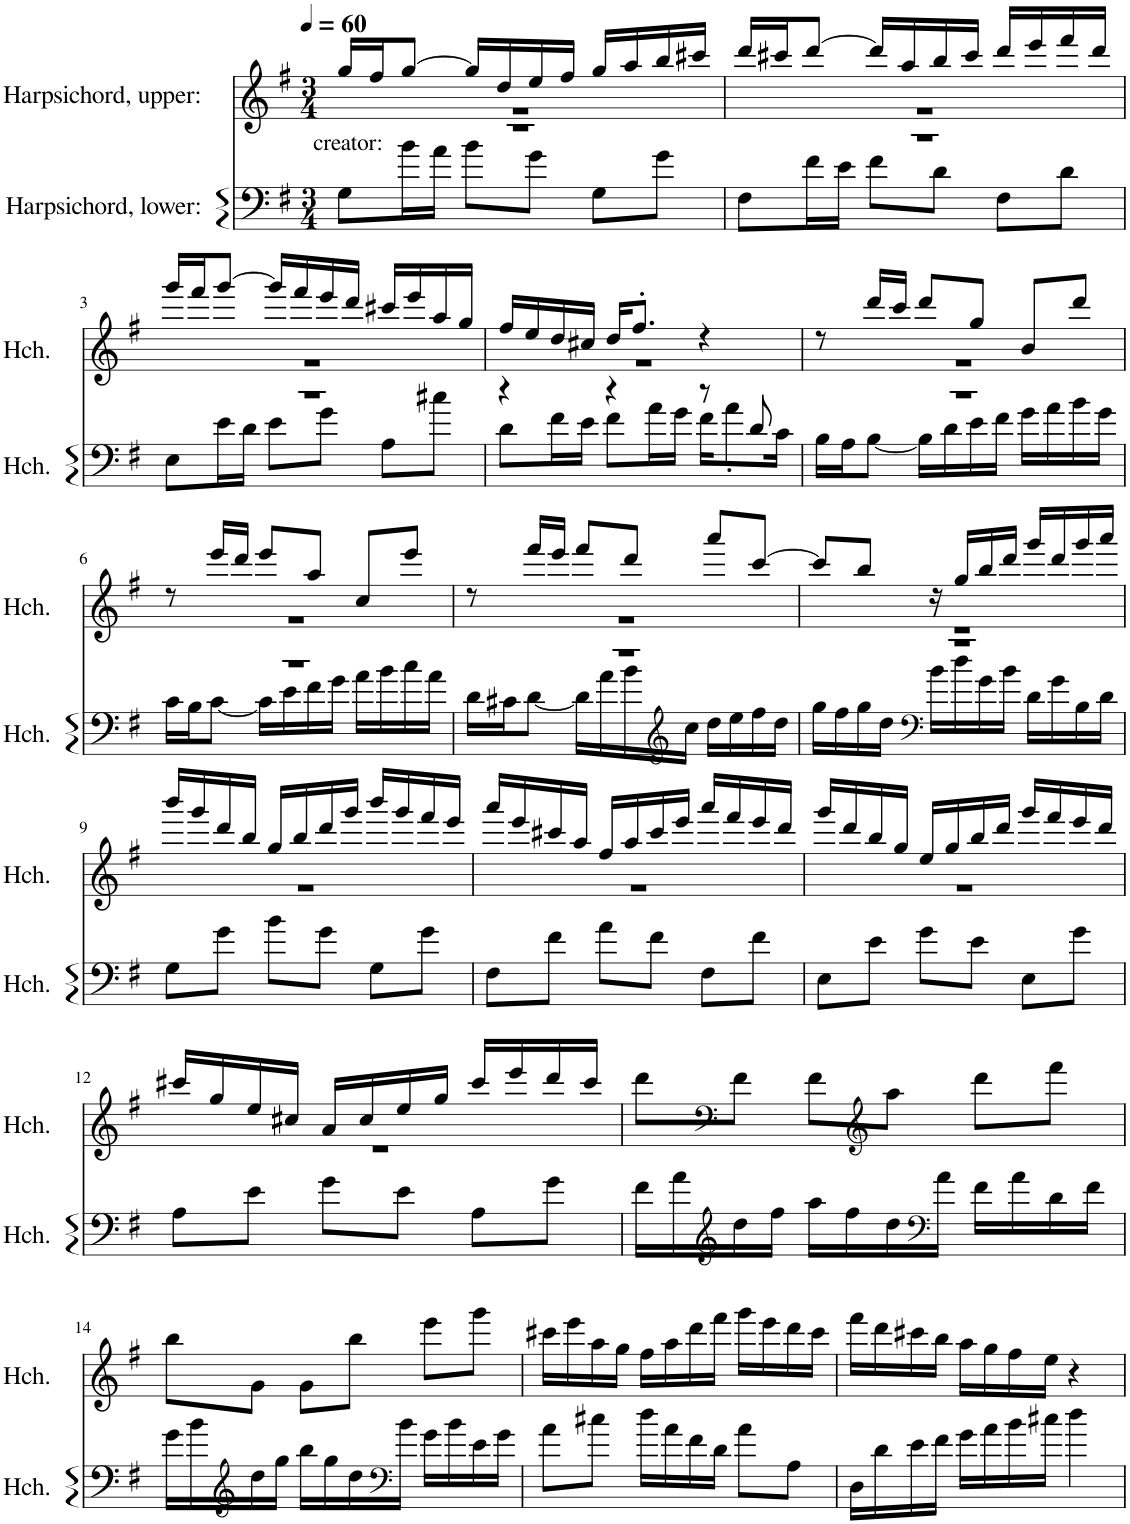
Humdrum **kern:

**kern	**kern	**text
*part2	*part1	*part1
*staff2	*staff1	*staff1
*I"Harpsichord, lower:	*I"Harpsichord, upper:	*
*I'Hch.	*I'Hch.	*
*clefF4	*clefG2	*
*k[f#]	*k[f#]	*
*M3/4	*M3/4	*
*MM60	*MM60	*
=1	=1	=1
*^	*	*
!	!	!	!LO:LY:b
*	*	*^	*
2.r	8G\L	16gg/LL	2.r	creator:
.	.	16ff#/J	.	.
.	16b\L	[8gg/J	.	.
.	16a\JJ	.	.	.
.	8b\L	16gg/LL]	.	.
.	.	16dd/	.	.
.	8g\J	16ee/	.	.
.	.	16ff#/JJ	.	.
.	8G\L	16gg/LL	.	.
.	.	16aa/	.	.
.	8g\J	16bb/	.	.
.	.	16ccc#X/JJ	.	.
=2	=2	=2	=2	=2
2.r	8F#\L	16ddd/LL	2.r	.
.	.	16ccc#X/J	.	.
.	16f#\L	[8ddd/J	.	.
.	16e\JJ	.	.	.
.	8f#\L	16ddd/LL]	.	.
.	.	16aa/	.	.
.	8d\J	16bb/	.	.
.	.	16ccc#/JJ	.	.
.	8F#\L	16ddd/LL	.	.
.	.	16eee/	.	.
.	8d\J	16fff#/	.	.
.	.	16ddd/JJ	.	.
!!LO:LB:g=z	!!
=3	=3	=3	=3	=3
2.r	8E\L	16ggg/LL	2.r	.
.	.	16fff#/J	.	.
.	16e\L	[8ggg/J	.	.
.	16d\JJ	.	.	.
.	8e\L	16ggg/LL]	.	.
.	.	16fff#/	.	.
.	8g\J	16eee/	.	.
.	.	16ddd/JJ	.	.
.	8A\L	16ccc#X/LL	.	.
.	.	16eee/	.	.
.	8cc#X\J	16aa/	.	.
.	.	16gg/JJ	.	.
=4	=4	=4	=4	=4
4r	8d\L	16ff#/LL	2.r	.
.	.	16ee/	.	.
.	16f#\L	16dd/	.	.
.	16e\JJ	16cc#X/JJ	.	.
4r	8f#\L	16dd/KL	.	.
.	.	8.ff#'/J	.	.
.	16a\L	.	.	.
.	16g\JJ	.	.	.
8r	16f#\KL	4r	.	.
.	8a'\	.	.	.
8d/	.	.	.	.
.	16c\Jk	.	.	.
=5	=5	=5	=5	=5
2.r	16B\LL	8r	2.r	.
.	16A\J	.	.	.
.	[8B\J	16ddd/LL	.	.
.	.	16ccc/JJ	.	.
.	16B\LL]	8ddd/L	.	.
.	16d\	.	.	.
.	16e\	8gg/J	.	.
.	16f#\JJ	.	.	.
.	16g\LL	8b/L	.	.
.	16a\	.	.	.
.	16b\	8ddd/J	.	.
.	16g\JJ	.	.	.
!!LO:LB:g=z	!!
=6	=6	=6	=6	=6
2.r	16c\LL	8r	2.r	.
.	16B\J	.	.	.
.	[8c\J	16eee/LL	.	.
.	.	16ddd/JJ	.	.
.	16c\LL]	8eee/L	.	.
.	16e\	.	.	.
.	16f#\	8aa/J	.	.
.	16g\JJ	.	.	.
.	16a\LL	8cc/L	.	.
.	16b\	.	.	.
.	16cc\	8eee/J	.	.
.	16a\JJ	.	.	.
=7	=7	=7	=7	=7
2.r	16d\LL	8r	2.r	.
.	16c#X\J	.	.	.
.	[8d\J	16fff#/LL	.	.
.	.	16eee/JJ	.	.
.	16d\LL]	8fff#/L	.	.
.	16a\	.	.	.
.	16b\	8ddd/J	.	.
*clefG2	*	*	*	*
.	16cc\JJ	.	.	.
.	16dd\LL	8aaa/L	.	.
.	16ee\	.	.	.
.	16ff#\	[8ccc/J	.	.
.	16dd\JJ	.	.	.
=8	=8	=8	=8	=8
2.r	16gg\LL	8ccc/L]	2.r	.
.	16ff#\	.	.	.
.	16gg\	8bb/J	.	.
.	16dd\JJ	.	.	.
*clefF4	*	*	*	*
.	16b\LL	16r	.	.
.	16dd\	16gg/LL	.	.
.	16g\	16bb/	.	.
.	16b\JJ	16ddd/JJ	.	.
.	16d\LL	16ggg/LL	.	.
.	16g\	16ddd/	.	.
.	16B\	16ggg/	.	.
.	16d\JJ	16aaa/JJ	.	.
*v	*v	*	*	*
!!LO:LB:g=z	!!
=9	=9	=9	=9
8G\L	16bbb/LL	2.r	.
.	16ggg/	.	.
8g\J	16ddd/	.	.
.	16bb/JJ	.	.
8b\L	16gg/LL	.	.
.	16bb/	.	.
8g\J	16ddd/	.	.
.	16ggg/JJ	.	.
8G\L	16bbb/LL	.	.
.	16ggg/	.	.
8g\J	16fff#/	.	.
.	16eee/JJ	.	.
=10	=10	=10	=10
8F#\L	16aaa/LL	2.r	.
.	16eee/	.	.
8f#\J	16ccc#X/	.	.
.	16aa/JJ	.	.
8a\L	16ff#/LL	.	.
.	16aa/	.	.
8f#\J	16ccc#/	.	.
.	16eee/JJ	.	.
8F#\L	16aaa/LL	.	.
.	16fff#/	.	.
8f#\J	16eee/	.	.
.	16ddd/JJ	.	.
=11	=11	=11	=11
8E\L	16ggg/LL	2.r	.
.	16ddd/	.	.
8e\J	16bb/	.	.
.	16gg/JJ	.	.
8g\L	16ee/LL	.	.
.	16gg/	.	.
8e\J	16bb/	.	.
.	16ddd/JJ	.	.
8E\L	16ggg/LL	.	.
.	16fff#/	.	.
8g\J	16eee/	.	.
.	16ddd/JJ	.	.
!!LO:LB:g=z	!!
=12	=12	=12	=12
8A\L	16ccc#X/LL	2.r	.
.	16gg/	.	.
8e\J	16ee/	.	.
.	16cc#X/JJ	.	.
8g\L	16a/LL	.	.
.	16cc#/	.	.
8e\J	16ee/	.	.
.	16gg/JJ	.	.
8A\L	16ccc#/LL	.	.
.	16eee/	.	.
8g\J	16ddd/	.	.
.	16ccc#/JJ	.	.
*	*v	*v	*
=13	=13	=13
16f#\LL	8ddd\L	.
16a\	.	.
*clefG2	*clefF4	*
16dd\	8f#\J	.
16ff#\JJ	.	.
16aa\LL	8f#\L	.
16ff#\	.	.
*	*clefG2	*
16dd\	8aa\J	.
*clefF4	*	*
16a\JJ	.	.
16f#\LL	8ddd\L	.
16a\	.	.
16d\	8fff#\J	.
16f#\JJ	.	.
!!LO:LB:g=z
=14	=14	=14
16g\LL	8bb\L	.
16b\	.	.
*clefG2	*	*
16dd\	8g\J	.
16gg\JJ	.	.
16bb\LL	8g\L	.
16gg\	.	.
16dd\	8bb\J	.
*clefF4	*	*
16b\JJ	.	.
16g\LL	8eee\L	.
16b\	.	.
16e\	8ggg\J	.
16g\JJ	.	.
=15	=15	=15
8a\L	16ccc#X\LL	.
.	16eee\	.
8cc#X\J	16aa\	.
.	16gg\JJ	.
16dd\LL	16ff#\LL	.
16a\	16aa\	.
16f#\	16ddd\	.
16d\JJ	16fff#\JJ	.
8a\L	16ggg\LL	.
.	16eee\	.
8A\J	16ddd\	.
.	16ccc#\JJ	.
=16	=16	=16
16D\LL	16fff#\LL	.
16d\	16ddd\	.
16e\	16ccc#X\	.
16f#\JJ	16bb\JJ	.
16g\LL	16aa\LL	.
16a\	16gg\	.
16b\	16ff#\	.
16cc#X\JJ	16ee\JJ	.
4dd\	4r	.
=	=	=
*-	*-	*-
